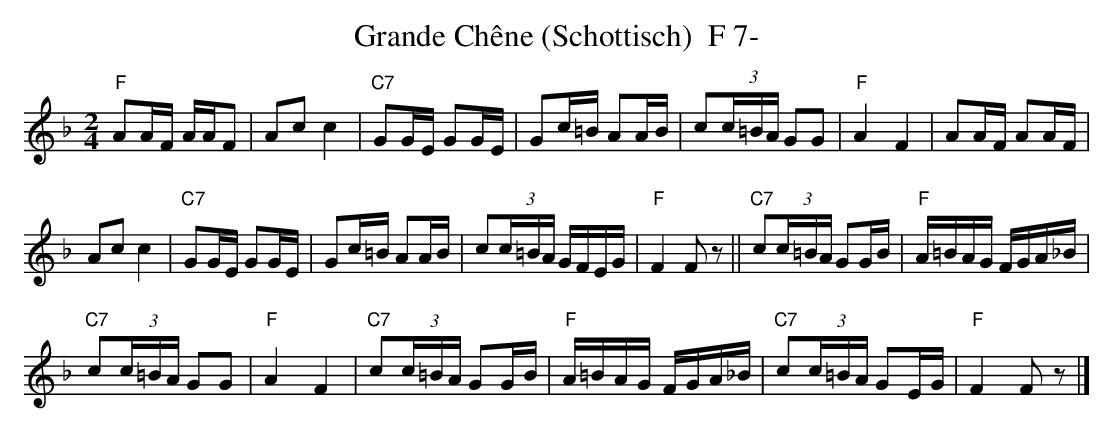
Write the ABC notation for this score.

X:1
T:Grande Chêne (Schottisch)  F 7-
M:2/4
L:1/16
K:F%%MIDI gchordon
"F"A2AF AAF2 | A2c2c4 | "C7"G2GE G2GE | G2c=B A2AB | c2(3c=BA G2G2 | "F"A4F4 | A2AF A2AF |
A2c2c4 | "C7"G2GE G2GE | G2c=B A2AB | c2(3c=BA GFEG | "F"F4F2z2 || "C7"c2(3c=BA G2GB | "F"A=BAG FGA_B |
"C7"c2(3c=BA G2G2 | "F"A4F4 | "C7"c2(3c=BA G2GB | "F"A=BAG FGA_B | "C7"c2(3c=BA G2EG | "F"F4F2z2 |]
